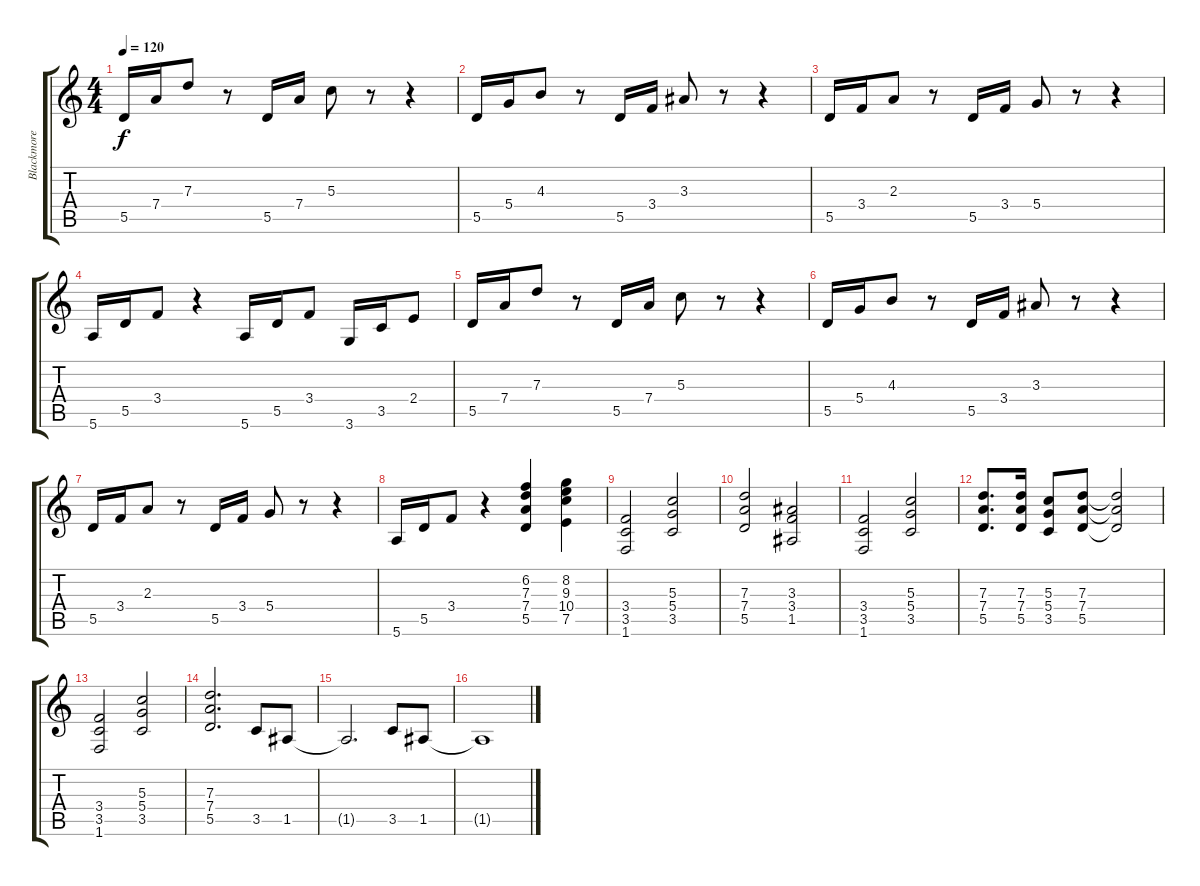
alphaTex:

\track ("Blackmore" "Blackmore") {instrument overdrivenguitar}
\staff {score tabs}
\tuning (E4 B3 G3 D3 A2 E2) {hide}
\ts (4 4)
\tempo 120
\clef g2
\ks c
5.5.16{dy f} 7.4.16 7.3.8 r.8 5.5.16 7.4.16 5.3.8 r.8 r.4 |
5.5.16 5.4.16 4.3.8 r.8 5.5.16 3.4.16 3.3.8 r.8 r.4 |
5.5.16 3.4.16 2.3.8 r.8 5.5.16 3.4.16 5.4.8 r.8 r.4 |
5.6.16 5.5.16 3.4.8 r.4 5.6.16 5.5.16 3.4.8 3.6.16 3.5.16 2.4.8 |
5.5.16 7.4.16 7.3.8 r.8 5.5.16 7.4.16 5.3.8 r.8 r.4 |
5.5.16 5.4.16 4.3.8 r.8 5.5.16 3.4.16 3.3.8 r.8 r.4 |
5.5.16 3.4.16 2.3.8 r.8 5.5.16 3.4.16 5.4.8 r.8 r.4 |
5.6.16 5.5.16 3.4.8 r.4 (6.2 7.3 7.4 5.5).4 (8.2 9.3 10.4 7.5).4 |
(3.4 3.5 1.6).2 (5.3 5.4 3.5).2 |
(7.3 7.4 5.5).2 (3.3 3.4 1.5).2 |
(3.4 3.5 1.6).2 (5.3 5.4 3.5).2 |
(7.3 7.4 5.5).8{d} (7.3 7.4 5.5).16 (5.3 5.4 3.5).8 (7.3 7.4 5.5).8 (7.3{t} 7.4{t} 5.5{t}).2 |
(3.4 3.5 1.6).2 (5.3 5.4 3.5).2 |
(7.3 7.4 5.5).2{d} 3.5.8 1.5.8 |
1.5{t}.2{d} 3.5.8 1.5.8 |
1.5{t}.1
